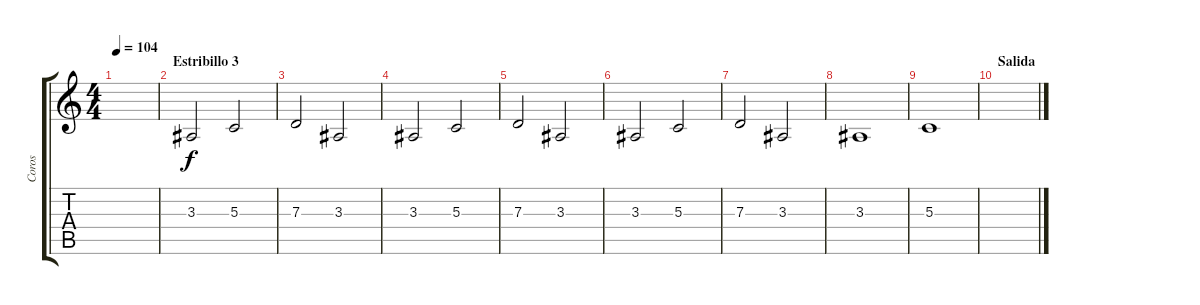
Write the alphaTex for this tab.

\track ("Coros" "Coros") {instrument synthstrings1}
\staff {score tabs}
\tuning (E4 B3 G3 D3 A2 E2) {hide}
\ts (4 4)
\tempo 104
\clef g2
\ks c
|
\section ("" "Estribillo 3")
3.3.2 5.3.2 |
7.3.2 3.3.2 |
3.3.2 5.3.2 |
7.3.2 3.3.2 |
3.3.2 5.3.2 |
7.3.2 3.3.2 |
3.3.1 |
5.3.1 |
\section ("" "Salida")
